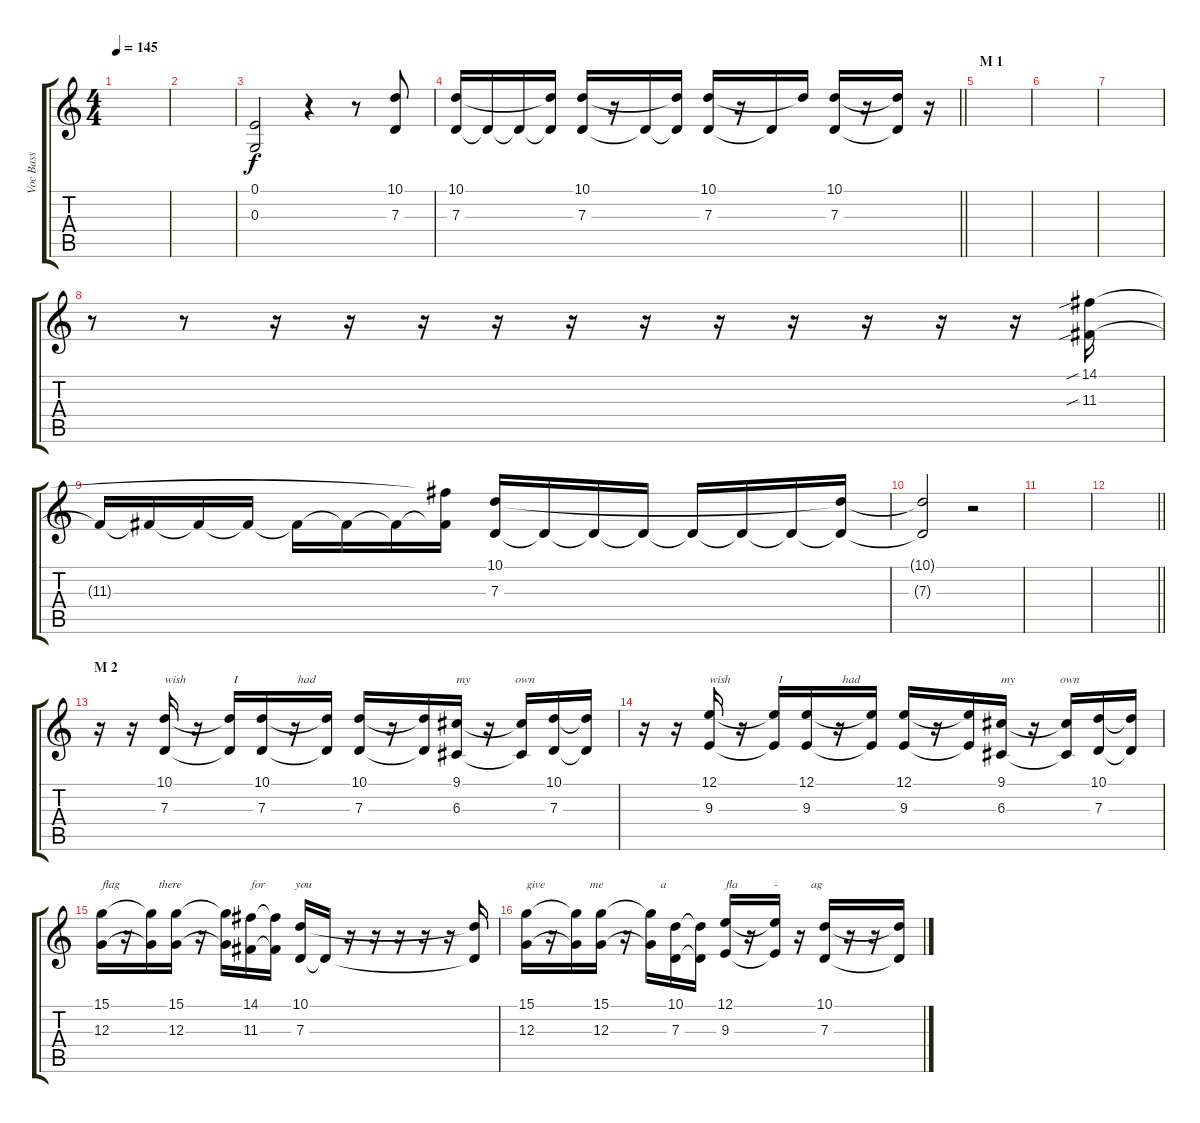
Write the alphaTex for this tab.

\track ("Voc Bass" "Voc Bass") {instrument lead6voice}
\staff {score tabs}
\tuning (E4 B3 G3 D3 A2 E2) {hide}
\ts (4 4)
\tempo 145
\clef g2
\ks c
|
|
(0.1 0.3).2 r.4 r.8 (10.1 7.3).8 |
\barLineRight lightlight
(10.1 7.3).16 7.3{t}.16 7.3{t}.16 (10.1{t} 7.3{t}).16 (10.1 7.3).16 r.16 7.3{t}.16 (10.1{t} 7.3{t}).16 (10.1 7.3).16 r.16 7.3{t}.16 10.1{t}.16 (10.1 7.3).16 r.16 (10.1{t} 7.3{t}).16 r.16 |
\section ("" "M 1")
|
|
|
r.8 r.8 r.16 r.16 r.16 r.16 r.16 r.16 r.16 r.16 r.16 r.16 r.16 (14.1{sib} 11.3{sib}).16 |
11.3{t}.16 11.3{t}.16 11.3{t}.16 11.3{t}.16 11.3{t}.16 11.3{t}.16 11.3{t}.16 (14.1{t} 11.3{t}).16 (10.1 7.3).16 7.3{t}.16 7.3{t}.16 7.3{t}.16 7.3{t}.16 7.3{t}.16 7.3{t}.16 (10.1{t} 7.3{t}).16 |
(10.1{t} 7.3{t}).2 r.2 |
|
\barLineRight lightlight
|
\section ("" "M 2")
r.16 r.16 (10.1 7.3).16{txt "wish                I                    had "} r.16 (10.1{t} 7.3{t}).16 (10.1 7.3).16 r.16 (10.1{t} 7.3{t}).16 (10.1 7.3).16 r.16 (10.1{t} 7.3{t}).16 (9.1 6.3).16{txt "my               own"} r.16 (9.1{t} 6.3{t}).16 (10.1 7.3).16 (10.1{t} 7.3{t}).16 |
r.16 r.16 (12.1 9.3).16{txt "wish                I                    had "} r.16 (12.1{t} 9.3{t}).16 (12.1 9.3).16 r.16 (12.1{t} 9.3{t}).16 (12.1 9.3).16 r.16 (12.1{t} 9.3{t}).16 (9.1 6.3).16{txt "my               own"} r.16 (9.1{t} 6.3{t}).16 (10.1 7.3).16 (10.1{t} 7.3{t}).16 |
(15.1 12.3).16{txt "flag             there"} r.16 (15.1{t} 12.3{t}).16 (15.1 12.3).16 r.16 (15.1{t} 12.3{t}).16 (14.1 11.3).16{txt "for          you"} (14.1{t} 11.3{t}).16 (10.1 7.3).16 7.3{t}.16 r.16 r.16 r.16 r.16 r.16 (10.1{t} 7.3{t}).16 |
(15.1 12.3).16{txt "give               me                   a         "} r.16 (15.1{t} 12.3{t}).16 (15.1 12.3).16 r.16 (15.1{t} 12.3{t}).16 (10.1 7.3).16 (10.1{t} 7.3{t}).16 (12.1 9.3).16{txt "fla            -           ag"} r.16 (12.1{t} 9.3{t}).16 r.16 (10.1 7.3).16 r.16 r.16 (10.1{t} 7.3{t}).16
